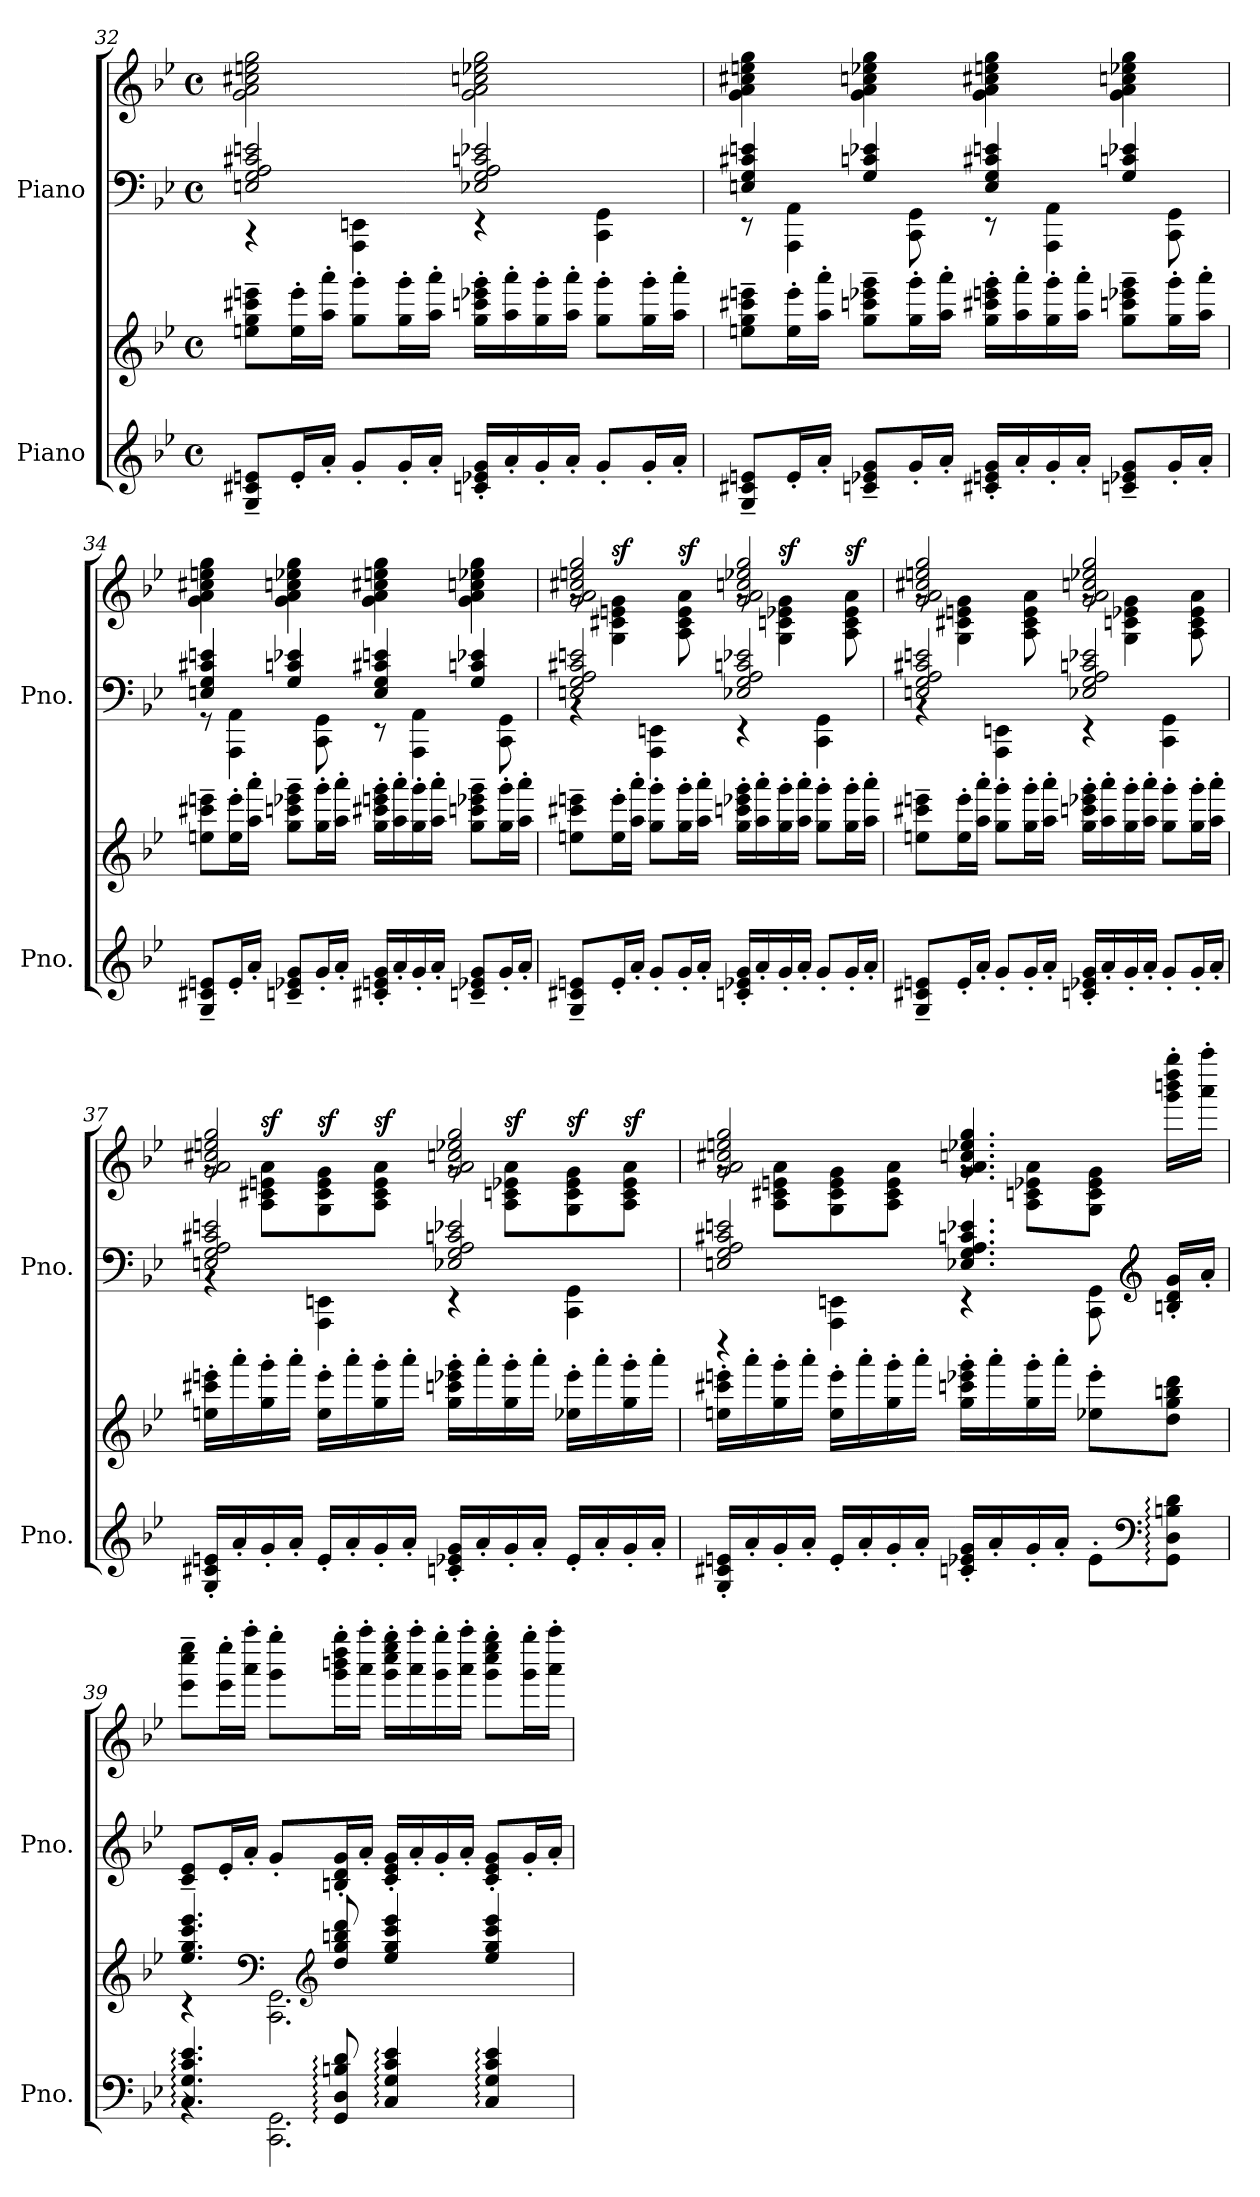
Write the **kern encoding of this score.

**kern	**kern	**kern	**kern	**dynam
*part2	*part2	*part1	*part1	*part1
*staff4	*staff3	*staff2	*staff1	*staff1/2
*I"Piano	*	*I"Piano	*	*
*I'Pno.	*	*I'Pno.	*	*
!!LO:PB:g=z
*clefG2	*clefG2	*clefF4	*clefG2	*
*k[b-e-]	*k[b-e-]	*k[b-e-]	*k[b-e-]	*
*M4/4	*M4/4	*M4/4	*M4/4	*
*met(c)	*met(c)	*met(c)	*met(c)	*
=32	=32	=32	=32	=32
*	*	*^	*	*
8G/~ 8c#X/~ 8en/~L	8een\~ 8gg\~ 8ccc#X\~ 8eeen\~L	2En/ 2G/ 2A/ 2c#X/ 2en/	4r	2g\ 2a\ 2cc#X\ 2een\ 2gg\	.
16e'/L	16ee\' 16eee\'L	.	.	.	.
16a'/JJ	16aa\' 16aaa\'JJ	.	.	.	.
8g'/L	8gg\' 8ggg\'L	.	4AAA\ 4EEn\	.	.
16g'/L	16gg\' 16ggg\'L	.	.	.	.
16a'/JJ	16aa\' 16aaa\'JJ	.	.	.	.
16cn/' 16e-X/' 16g/'LL	16gg\' 16cccn\' 16eee-X\' 16ggg\'LL	2E-X/ 2G/ 2A/ 2cn/ 2e-X/	4r	2g\ 2a\ 2ccn\ 2ee-X\ 2gg\	.
16a'/	16aa\' 16aaa\'	.	.	.	.
16g'/	16gg\' 16ggg\'	.	.	.	.
16a'/JJ	16aa\' 16aaa\'JJ	.	.	.	.
8g'/L	8gg\' 8ggg\'L	.	4CC\ 4GG\	.	.
16g'/L	16gg\' 16ggg\'L	.	.	.	.
16a'/JJ	16aa\' 16aaa\'JJ	.	.	.	.
=33	=33	=33	=33	=33	=33
8G/~ 8c#X/~ 8en/~L	8een\~ 8gg\~ 8ccc#X\~ 8eeen\~L	4En/ 4G/ 4c#X/ 4en/	8r	4g\ 4a\ 4cc#X\ 4een\ 4gg\	.
16e'/L	16ee\' 16eee\'L	.	4AAA\ 4AA\	.	.
16a'/JJ	16aa\' 16aaa\'JJ	.	.	.	.
8cn/~ 8e-X/~ 8g/~L	8gg\~ 8cccn\~ 8eee-X\~ 8ggg\~L	4G/ 4cn/ 4e-X/	.	4g\ 4a\ 4ccn\ 4ee-X\ 4gg\	.
16g'/L	16gg\' 16ggg\'L	.	8CC\ 8GG\	.	.
16a'/JJ	16aa\' 16aaa\'JJ	.	.	.	.
16c#X/' 16en/' 16g/'LL	16gg\' 16ccc#X\' 16eeen\' 16ggg\'LL	4E/ 4G/ 4c#X/ 4en/	8r	4g\ 4a\ 4cc#X\ 4een\ 4gg\	.
16a'/	16aa\' 16aaa\'	.	.	.	.
16g'/	16gg\' 16ggg\'	.	4AAA\ 4AA\	.	.
16a'/JJ	16aa\' 16aaa\'JJ	.	.	.	.
8cn/~ 8e-X/~ 8g/~L	8gg\~ 8cccn\~ 8eee-X\~ 8ggg\~L	4G/ 4cn/ 4e-X/	.	4g\ 4a\ 4ccn\ 4ee-X\ 4gg\	.
16g'/L	16gg\' 16ggg\'L	.	8CC\ 8GG\	.	.
16a'/JJ	16aa\' 16aaa\'JJ	.	.	.	.
!!LO:LB:g=z
=34	=34	=34	=34	=34	=34
8G/~ 8c#X/~ 8en/~L	8een\~ 8ccc#X\~ 8eeen\~L	4En/ 4G/ 4c#X/ 4en/	8r	4g\ 4a\ 4cc#X\ 4een\ 4gg\	.
16e'/L	16ee\' 16eee\'L	.	4AAA\ 4AA\	.	.
16a'/JJ	16aa\' 16aaa\'JJ	.	.	.	.
8cn/~ 8e-X/~ 8g/~L	8gg\~ 8cccn\~ 8eee-X\~ 8ggg\~L	4G/ 4cn/ 4e-X/	.	4g\ 4a\ 4ccn\ 4ee-X\ 4gg\	.
16g'/L	16gg\' 16ggg\'L	.	8CC\ 8GG\	.	.
16a'/JJ	16aa\' 16aaa\'JJ	.	.	.	.
16c#X/' 16en/' 16g/'LL	16gg\' 16ccc#X\' 16eeen\' 16ggg\'LL	4E/ 4G/ 4c#X/ 4en/	8r	4g\ 4a\ 4cc#X\ 4een\ 4gg\	.
16a'/	16aa\' 16aaa\'	.	.	.	.
16g'/	16gg\' 16ggg\'	.	4AAA\ 4AA\	.	.
16a'/JJ	16aa\' 16aaa\'JJ	.	.	.	.
8cn/~ 8e-X/~ 8g/~L	8gg\~ 8cccn\~ 8eee-X\~ 8ggg\~L	4G/ 4cn/ 4e-X/	.	4g\ 4a\ 4ccn\ 4ee-X\ 4gg\	.
16g'/L	16gg\' 16ggg\'L	.	8CC\ 8GG\	.	.
16a'/JJ	16aa\' 16aaa\'JJ	.	.	.	.
=35	=35	=35	=35	=35	=35
*	*	*	*	*^	*
8G/~ 8c#X/~ 8en/~L	8een\~ 8ccc#X\~ 8eeen\~L	2En/ 2G/ 2A/ 2c#X/ 2en/	4rBB	2g/ 2a/ 2cc#X/ 2een/ 2gg/	8rg	.
!	!	!	!	!	!	!LO:DY:a
16e'/L	16ee\' 16eee\'L	.	.	.	4G\ 4c#X\ 4en\ 4g\	sf
16a'/JJ	16aa\' 16aaa\'JJ	.	.	.	.	.
8g'/L	8gg\' 8ggg\'L	.	4AAA\ 4EEn\	.	.	.
!	!	!	!	!	!	!LO:DY:a
16g'/L	16gg\' 16ggg\'L	.	.	.	8A\ 8c#\ 8e\ 8a\	sf
16a'/JJ	16aa\' 16aaa\'JJ	.	.	.	.	.
16cn/' 16e-X/' 16g/'LL	16gg\' 16cccn\' 16eee-X\' 16ggg\'LL	2E-X/ 2G/ 2A/ 2cn/ 2e-X/	4r	2g/ 2a/ 2ccn/ 2ee-X/ 2gg/	8rg	.
16a'/	16aa\' 16aaa\'	.	.	.	.	.
!	!	!	!	!	!	!LO:DY:a
16g'/	16gg\' 16ggg\'	.	.	.	4G\ 4cn\ 4e-X\ 4g\	sf
16a'/JJ	16aa\' 16aaa\'JJ	.	.	.	.	.
8g'/L	8gg\' 8ggg\'L	.	4CC\ 4GG\	.	.	.
!	!	!	!	!	!	!LO:DY:a
16g'/L	16gg\' 16ggg\'L	.	.	.	8A\ 8c\ 8e-\ 8a\	sf
16a'/JJ	16aa\' 16aaa\'JJ	.	.	.	.	.
!!LO:PB:g=z	!!
=36	=36	=36	=36	=36	=36	=36
8G/~ 8c#X/~ 8en/~L	8een\~ 8ccc#X\~ 8eeen\~L	2En/ 2G/ 2A/ 2c#X/ 2en/	4rBB	2g/ 2a/ 2cc#X/ 2een/ 2gg/	8rg	.
16e'/L	16ee\' 16eee\'L	.	.	.	4G\ 4c#X\ 4en\ 4g\	.
16a'/JJ	16aa\' 16aaa\'JJ	.	.	.	.	.
8g'/L	8gg\' 8ggg\'L	.	4AAA\ 4EEn\	.	.	.
16g'/L	16gg\' 16ggg\'L	.	.	.	8A\ 8c#\ 8e\ 8a\	.
16a'/JJ	16aa\' 16aaa\'JJ	.	.	.	.	.
16cn/' 16e-X/' 16g/'LL	16gg\' 16cccn\' 16eee-X\' 16ggg\'LL	2E-X/ 2G/ 2A/ 2cn/ 2e-X/	4r	2g/ 2a/ 2ccn/ 2ee-X/ 2gg/	8rg	.
16a'/	16aa\' 16aaa\'	.	.	.	.	.
16g'/	16gg\' 16ggg\'	.	.	.	4G\ 4cn\ 4e-X\ 4g\	.
16a'/JJ	16aa\' 16aaa\'JJ	.	.	.	.	.
8g'/L	8gg\' 8ggg\'L	.	4CC\ 4GG\	.	.	.
16g'/L	16gg\' 16ggg\'L	.	.	.	8A\ 8c\ 8e-\ 8a\	.
16a'/JJ	16aa\' 16aaa\'JJ	.	.	.	.	.
=37	=37	=37	=37	=37	=37	=37
16G/' 16c#X/' 16en/'LL	16een\' 16ccc#X\' 16eeen\'LL	2En/ 2G/ 2A/ 2c#X/ 2en/	4rBB	2g/ 2a/ 2cc#X/ 2een/ 2gg/	8rg	.
16a'/	16aaa'\	.	.	.	.	.
!	!	!	!	!	!	!LO:DY:a
16g'/	16gg\' 16ggg\'	.	.	.	8A\ 8c#X\ 8en\ 8a\L	sf
16a'/JJ	16aaa'\JJ	.	.	.	.	.
!	!	!	!	!	!	!LO:DY:a
16e'/LL	16ee\' 16eee\'LL	.	4AAA\ 4EEn\	.	8G\ 8c#\ 8e\ 8g\	sf
16a'/	16aaa'\	.	.	.	.	.
!	!	!	!	!	!	!LO:DY:a
16g'/	16gg\' 16ggg\'	.	.	.	8A\ 8c#\ 8e\ 8a\J	sf
16a'/JJ	16aaa'\JJ	.	.	.	.	.
16cn/' 16e-X/' 16g/'LL	16gg\' 16cccn\' 16eee-X\' 16ggg\'LL	2E-X/ 2G/ 2A/ 2cn/ 2e-X/	4r	2g/ 2a/ 2ccn/ 2ee-X/ 2gg/	8rg	.
16a'/	16aaa'\	.	.	.	.	.
!	!	!	!	!	!	!LO:DY:a
16g'/	16gg\' 16ggg\'	.	.	.	8A\ 8cn\ 8e-X\ 8a\L	sf
16a'/JJ	16aaa'\JJ	.	.	.	.	.
!	!	!	!	!	!	!LO:DY:a
16e-'/LL	16ee-X\' 16eee-\'LL	.	4CC\ 4GG\	.	8G\ 8c\ 8e-\ 8g\	sf
16a'/	16aaa'\	.	.	.	.	.
!	!	!	!	!	!	!LO:DY:a
16g'/	16gg\' 16ggg\'	.	.	.	8A\ 8c\ 8e-\ 8a\J	sf
16a'/JJ	16aaa'\JJ	.	.	.	.	.
!!LO:LB:g=z	!!
=38	=38	=38	=38	=38	=38	=38
16G/' 16c#X/' 16en/'LL	16een\' 16ccc#X\' 16eeen\'LL	2En/ 2G/ 2A/ 2c#X/ 2en/	4rDDD	2g/ 2a/ 2cc#X/ 2een/ 2gg/	8rg	.
16a'/	16aaa'\	.	.	.	.	.
16g'/	16gg\' 16ggg\'	.	.	.	8A\ 8c#X\ 8en\ 8a\L	.
16a'/JJ	16aaa'\JJ	.	.	.	.	.
16e'/LL	16ee\' 16eee\'LL	.	4AAA\ 4EEn\	.	8G\ 8c#\ 8e\ 8g\	.
16a'/	16aaa'\	.	.	.	.	.
16g'/	16gg\' 16ggg\'	.	.	.	8A\ 8c#\ 8e\ 8a\J	.
16a'/JJ	16aaa'\JJ	.	.	.	.	.
16cn/' 16e-X/' 16g/'LL	16gg\' 16cccn\' 16eee-X\' 16ggg\'LL	4.E-X/ 4.G/ 4.A/ 4.cn/ 4.e-X/	4r	4.g/ 4.a/ 4.ccn/ 4.ee-X/ 4.gg/	8rg	.
16a'/	16aaa'\	.	.	.	.	.
16g'/	16gg\' 16ggg\'	.	.	.	8A\ 8cn\ 8e-X\ 8a\L	.
16a'/JJ	16aaa'\JJ	.	.	.	.	.
8e-'\L	8ee-X\' 8eee-\'L	.	8CC\ 8GG\	.	8G\ 8c\ 8e-\ 8g\J	.
*clefF4	*	*clefG2	*	*	*	*
8GG\: 8D\: 8Bn\: 8d\:J	8dd\ 8gg\ 8bbn\ 8ddd\J	16Bn/' 16d/' 16g/'LL	8ryy	16ggg\' 16bbbn\' 16dddd\' 16gggg\'LL	8ryy	.
.	.	16a'/JJ	.	16aaa\' 16aaaa\'JJ	.	.
*	*	*v	*v	*	*	*
*	*	*	*v	*v	*
=39	=39	=39	=39	=39
*^	*^	*	*	*
4.C/: 4.G/: 4.c/: 4.e-/:	4rBB	4.ee-/ 4.gg/ 4.ccc/ 4.eee-/	4r	8c/~ 8e-/~L	8eee-\~ 8cccc\~ 8eeee-\~L	.
.	.	.	.	16e-'/L	16eee-\' 16eeee-\'L	.
.	.	.	.	16a'/JJ	16aaa\' 16aaaa\'JJ	.
*	*	*clefF4	*	*	*	*
.	2.CCC\yy 2.GGG\yy 2.CC\ 2.GG\	.	2.CC\ 2.GG\	8g'/L	8ggg\' 8gggg\'L	.
*	*	*clefG2	*	*	*	*
8GG/: 8D/: 8Bn/: 8d/:	.	8dd/ 8gg/ 8bbn/ 8ddd/	.	16Bn/' 16d/' 16g/'L	16ggg\' 16bbbn\' 16dddd\' 16gggg\'L	.
.	.	.	.	16a'/JJ	16aaa\' 16aaaa\'JJ	.
4C/: 4G/: 4c/: 4e-/:	.	4ee-/ 4gg/ 4ccc/ 4eee-/	.	16c/' 16e-/' 16g/'LL	16ggg\' 16cccc\' 16eeee-\' 16gggg\'LL	.
.	.	.	.	16a'/	16aaa\' 16aaaa\'	.
.	.	.	.	16g'/	16ggg\' 16gggg\'	.
.	.	.	.	16a'/JJ	16aaa\' 16aaaa\'JJ	.
4C/: 4G/: 4c/: 4e-/:	.	4ee-/ 4gg/ 4ccc/ 4eee-/	.	8c/' 8e-/' 8g/'L	8ggg\' 8cccc\' 8eeee-\' 8gggg\'L	.
.	.	.	.	16g'/L	16ggg\' 16gggg\'L	.
.	.	.	.	16a'/JJ	16aaa\' 16aaaa\'JJ	.
*v	*v	*	*	*	*	*
*	*v	*v	*	*	*
=	=	=	=	=
*-	*-	*-	*-	*-
